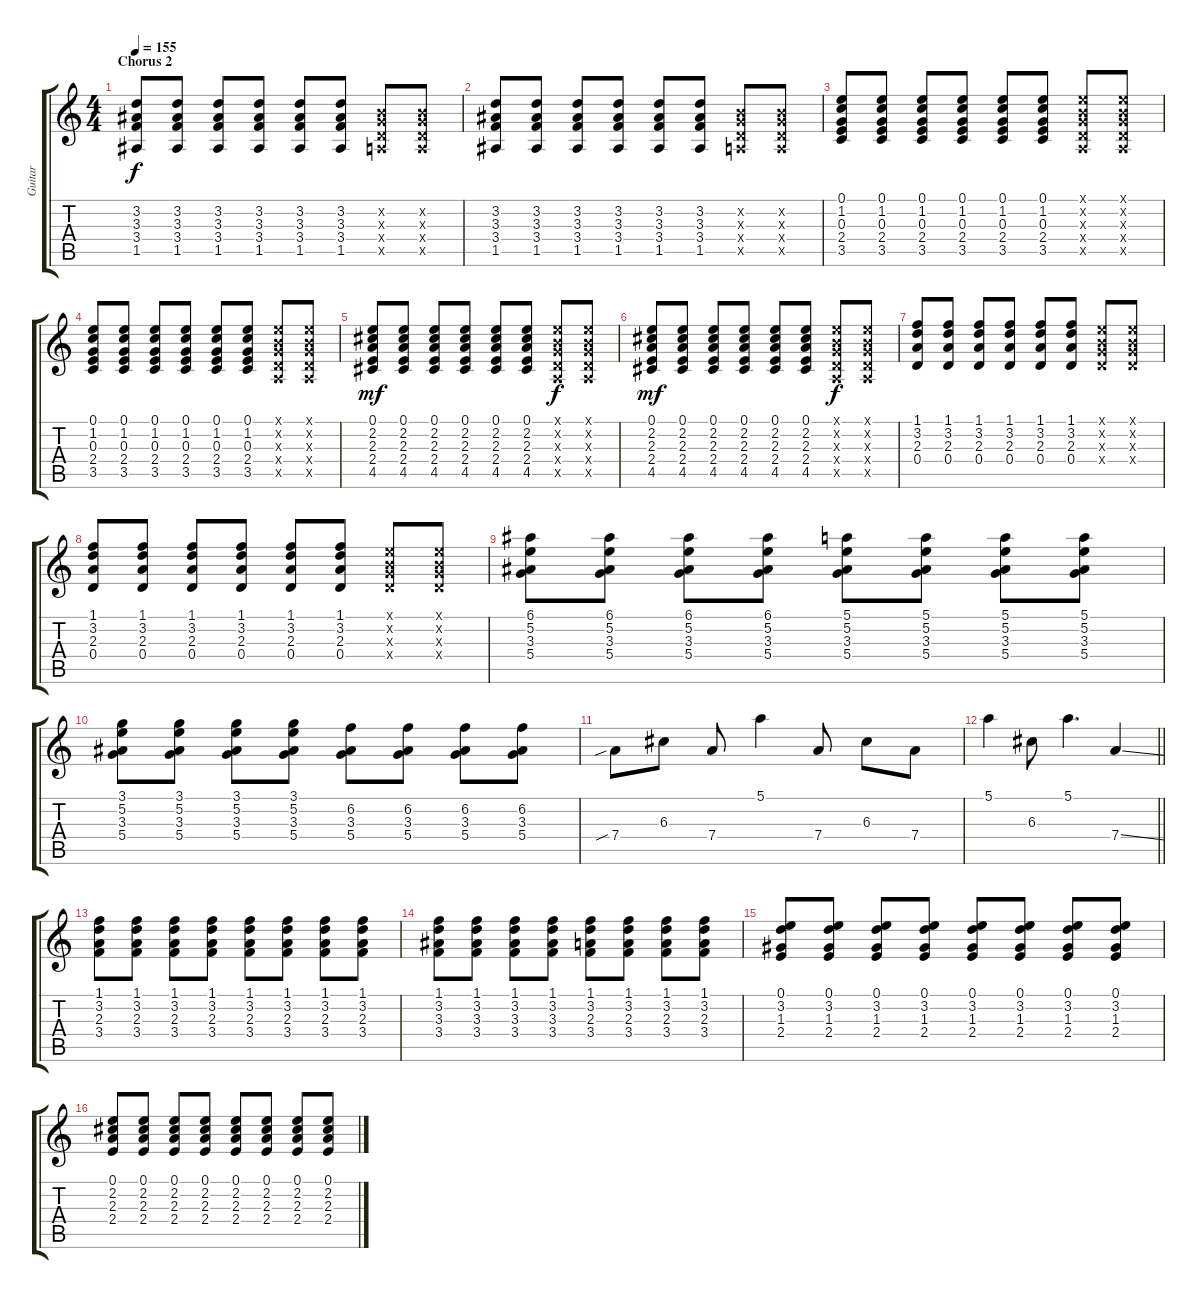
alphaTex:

\track ("Guitar" "Guitar") {instrument distortionguitar}
\staff {score tabs}
\tuning (E4 B3 G3 D3 A2 D2) {hide}
\ts (4 4)
\section ("" "Chorus 2")
\tempo 155
\clef g2
\ks c
(3.2 3.3 3.4 1.5).8{dy f volume 9} (3.2 3.3 3.4 1.5).8 (3.2 3.3 3.4 1.5).8 (3.2 3.3 3.4 1.5).8 (3.2 3.3 3.4 1.5).8 (3.2 3.3 3.4 1.5).8 (0.2{x} 0.3{x} 0.4{x} 0.5{x}).8 (0.2{x} 0.3{x} 0.4{x} 0.5{x}).8 |
(3.2 3.3 3.4 1.5).8 (3.2 3.3 3.4 1.5).8 (3.2 3.3 3.4 1.5).8 (3.2 3.3 3.4 1.5).8 (3.2 3.3 3.4 1.5).8 (3.2 3.3 3.4 1.5).8 (0.2{x} 0.3{x} 0.4{x} 0.5{x}).8 (0.2{x} 0.3{x} 0.4{x} 0.5{x}).8 |
(0.1 1.2 0.3 2.4 3.5).8 (0.1 1.2 0.3 2.4 3.5).8 (0.1 1.2 0.3 2.4 3.5).8 (0.1 1.2 0.3 2.4 3.5).8 (0.1 1.2 0.3 2.4 3.5).8 (0.1 1.2 0.3 2.4 3.5).8 (0.1{x} 0.2{x} 0.3{x} 0.4{x} 0.5{x}).8 (0.1{x} 0.2{x} 0.3{x} 0.4{x} 0.5{x}).8 |
(0.1 1.2 0.3 2.4 3.5).8 (0.1 1.2 0.3 2.4 3.5).8 (0.1 1.2 0.3 2.4 3.5).8 (0.1 1.2 0.3 2.4 3.5).8 (0.1 1.2 0.3 2.4 3.5).8 (0.1 1.2 0.3 2.4 3.5).8 (0.1{x} 0.2{x} 0.3{x} 0.4{x} 0.5{x}).8 (0.1{x} 0.2{x} 0.3{x} 0.4{x} 0.5{x}).8 |
(0.1 2.2 2.3 2.4 4.5).8{dy mf} (0.1 2.2 2.3 2.4 4.5).8 (0.1 2.2 2.3 2.4 4.5).8 (0.1 2.2 2.3 2.4 4.5).8 (0.1 2.2 2.3 2.4 4.5).8 (0.1 2.2 2.3 2.4 4.5).8 (0.1{x} 0.2{x} 0.3{x} 0.4{x} 0.5{x}).8{dy f} (0.1{x} 0.2{x} 0.3{x} 0.4{x} 0.5{x}).8 |
(0.1 2.2 2.3 2.4 4.5).8{dy mf} (0.1 2.2 2.3 2.4 4.5).8 (0.1 2.2 2.3 2.4 4.5).8 (0.1 2.2 2.3 2.4 4.5).8 (0.1 2.2 2.3 2.4 4.5).8 (0.1 2.2 2.3 2.4 4.5).8 (0.1{x} 0.2{x} 0.3{x} 0.4{x} 0.5{x}).8{dy f} (0.1{x} 0.2{x} 0.3{x} 0.4{x} 0.5{x}).8 |
(1.1 3.2 2.3 0.4).8 (1.1 3.2 2.3 0.4).8 (1.1 3.2 2.3 0.4).8 (1.1 3.2 2.3 0.4).8 (1.1 3.2 2.3 0.4).8 (1.1 3.2 2.3 0.4).8 (0.1{x} 0.2{x} 0.3{x} 0.4{x}).8 (0.1{x} 0.2{x} 0.3{x} 0.4{x}).8 |
(1.1 3.2 2.3 0.4).8 (1.1 3.2 2.3 0.4).8 (1.1 3.2 2.3 0.4).8 (1.1 3.2 2.3 0.4).8 (1.1 3.2 2.3 0.4).8 (1.1 3.2 2.3 0.4).8 (0.1{x} 0.2{x} 0.3{x} 0.4{x}).8 (0.1{x} 0.2{x} 0.3{x} 0.4{x}).8 |
(6.1 5.2 3.3 5.4).8 (6.1 5.2 3.3 5.4).8 (6.1 5.2 3.3 5.4).8 (6.1 5.2 3.3 5.4).8 (5.1 5.2 3.3 5.4).8 (5.1 5.2 3.3 5.4).8 (5.1 5.2 3.3 5.4).8 (5.1 5.2 3.3 5.4).8 |
(3.1 5.2 3.3 5.4).8 (3.1 5.2 3.3 5.4).8 (3.1 5.2 3.3 5.4).8 (3.1 5.2 3.3 5.4).8 (6.2 3.3 5.4).8 (6.2 3.3 5.4).8 (6.2 3.3 5.4).8 (6.2 3.3 5.4).8 |
7.4{sib}.8 6.3.8 7.4.8 5.1.4 7.4.8 6.3.8 7.4.8 |
\barLineRight lightlight
5.1.4 6.3.8 5.1.4{d} 7.4{ss}.4 |
\section ("" "")
(1.1 3.2 2.3 3.4).8 (1.1 3.2 2.3 3.4).8 (1.1 3.2 2.3 3.4).8 (1.1 3.2 2.3 3.4).8 (1.1 3.2 2.3 3.4).8 (1.1 3.2 2.3 3.4).8 (1.1 3.2 2.3 3.4).8 (1.1 3.2 2.3 3.4).8 |
(1.1 3.2 3.3 3.4).8 (1.1 3.2 3.3 3.4).8 (1.1 3.2 3.3 3.4).8 (1.1 3.2 3.3 3.4).8 (1.1 3.2 2.3 3.4).8 (1.1 3.2 2.3 3.4).8 (1.1 3.2 2.3 3.4).8 (1.1 3.2 2.3 3.4).8 |
(0.1 3.2 1.3 2.4).8 (0.1 3.2 1.3 2.4).8 (0.1 3.2 1.3 2.4).8 (0.1 3.2 1.3 2.4).8 (0.1 3.2 1.3 2.4).8 (0.1 3.2 1.3 2.4).8 (0.1 3.2 1.3 2.4).8 (0.1 3.2 1.3 2.4).8 |
(0.1 2.2 2.3 2.4).8 (0.1 2.2 2.3 2.4).8 (0.1 2.2 2.3 2.4).8 (0.1 2.2 2.3 2.4).8 (0.1 2.2 2.3 2.4).8 (0.1 2.2 2.3 2.4).8 (0.1 2.2 2.3 2.4).8 (0.1 2.2 2.3 2.4).8
